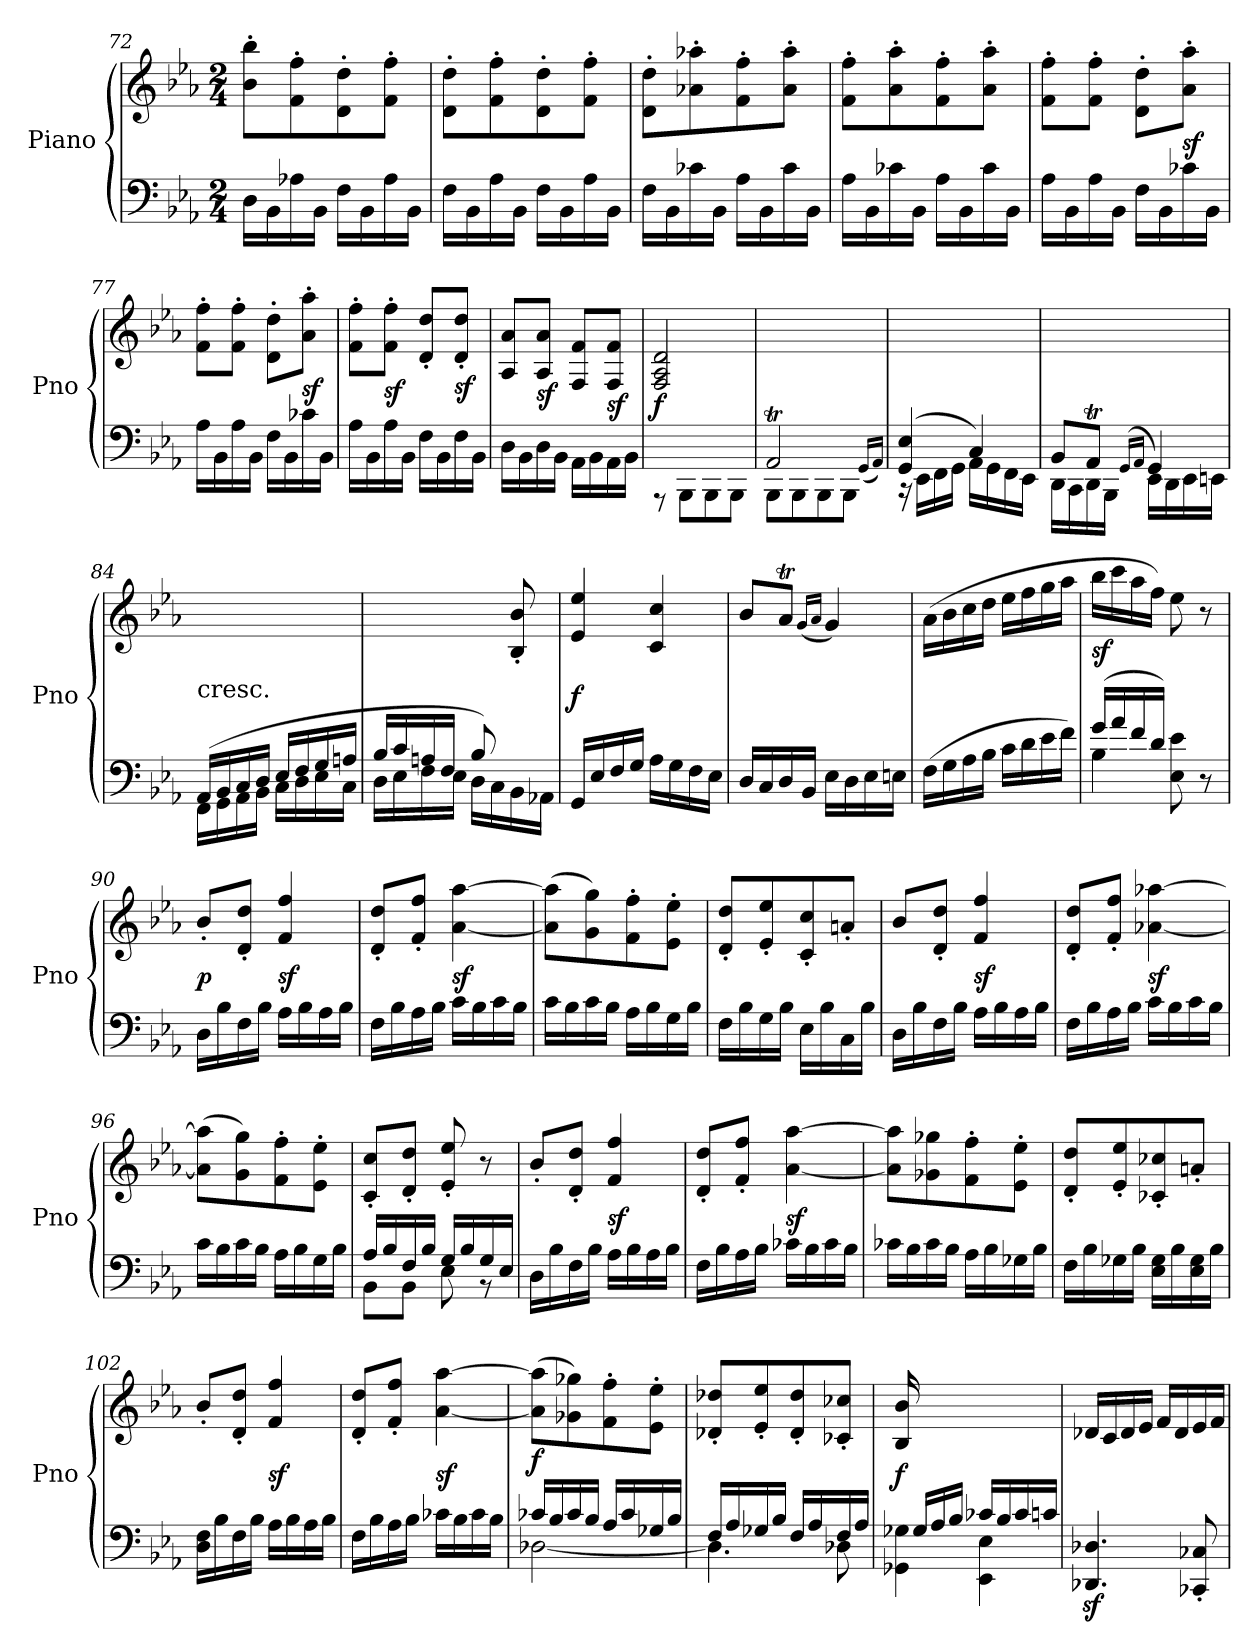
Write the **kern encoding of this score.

**kern	**kern	**dynam
*part1	*part1	*part1
*staff2	*staff1	*staff1/2
*I"Piano	*	*
*I'Pno	*	*
*clefF4	*clefG2	*
*k[b-e-a-]	*k[b-e-a-]	*
*E-:	*E-:	*
*M2/4	*M2/4	*
=72	=72	=72
16DLL	8b-' 8bb-'L	.
16BB-	.	.
16A-X	8f' 8ff'	.
16BB-JJ	.	.
16FLL	8d' 8dd'	.
16BB-	.	.
16A-	8f' 8ff'J	.
16BB-JJ	.	.
=73	=73	=73
16FLL	8d'\ 8dd'\L	.
16BB-	.	.
16A-	8f'\ 8ff'\	.
16BB-JJ	.	.
16FLL	8d'\ 8dd'\	.
16BB-	.	.
16A-	8f'\ 8ff'\J	.
16BB-JJ	.	.
=74	=74	=74
16FLL	8d' 8dd'L	.
16BB-	.	.
16c-X	8a-X' 8aa-X'	.
16BB-JJ	.	.
16A-LL	8f' 8ff'	.
16BB-	.	.
16c-	8a-' 8aa-'J	.
16BB-JJ	.	.
=75	=75	=75
16A-LL	8f' 8ff'L	.
16BB-	.	.
16c-X	8a-' 8aa-'	.
16BB-JJ	.	.
16A-LL	8f' 8ff'	.
16BB-	.	.
16c-	8a-' 8aa-'J	.
16BB-JJ	.	.
=76	=76	=76
16A-LL	8f' 8ff'L	.
16BB-	.	.
16A-	8f' 8ff'J	.
16BB-JJ	.	.
16FLL	8d' 8dd'L	.
16BB-	.	.
16c-X	8a-' 8aa-'J	sf
16BB-JJ	.	.
=77	=77	=77
16A-LL	8f' 8ff'L	.
16BB-	.	.
16A-	8f' 8ff'J	.
16BB-JJ	.	.
16FLL	8d' 8dd'L	.
16BB-	.	.
16c-X	8a-' 8aa-'J	sf
16BB-JJ	.	.
=78	=78	=78
16A-LL	8f' 8ff'L	.
16BB-	.	.
16A-	8f' 8ff'J	sf
16BB-JJ	.	.
16FLL	8d' 8dd'L	.
16BB-	.	.
16F	8d' 8dd'J	sf
16BB-JJ	.	.
=79	=79	=79
16D\LL	8A-/ 8a-/L	.
16BB-\	.	.
16D\	8A-/ 8a-/J	sf
16BB-\JJ	.	.
16AA-\LL	8F/ 8f/L	.
16BB-\	.	.
16AA-\	8F/ 8f/J	sf
16BB-\JJ	.	.
=80	=80	=80
8rAAA	2F/ 2A-/ 2d/	f
8BBB-\L	.	.
8BBB-\	.	.
8BBB-\J	.	.
=81	=81	=81
*^	*	*
2AA-T	8BBB-L	2ryy	.
.	8BBB-	.	.
.	8BBB-	.	.
.	8BBB-J	.	.
(<16qGGLL	.	.	.
16qAA-JJ)	.	.	.
=82	=82	=82	=82
(4GG 4E-	16r	2ryy	.
.	16EE-LL	.	.
.	16FF	.	.
.	16GGJJ	.	.
4C)	16AA-LL	.	.
.	16GG	.	.
.	16FF	.	.
.	16EE-JJ	.	.
=83	=83	=83	=83
8BB-L	16DDLL	2ryy	.
.	16CC	.	.
8AA-TJ	16DD	.	.
.	16BBB-JJ	.	.
(16qGGLL	.	.	.
16qAA-JJ	.	.	.
4GG)	16EE-LL	.	.
.	16DD	.	.
.	16EE-	.	.
.	16EEnJJ	.	.
=84	=84	=84	=84
!	!	!LO:TX:c:t=cresc.	!
(16AA-LL	16FFLL	2ryy	.
16BB-	16GG	.	.
16C	16AA-	.	.
16DJJ	16BB-JJ	.	.
16E-LL	16CLL	.	.
16F	16D	.	.
16G	16E-	.	.
16AnJJ	16CJJ	.	.
=85	=85	=85	=85
16B-LL	16DLL	4.ryy	.
16c	16E-	.	.
16An	16F	.	.
16FJJ	16E-JJ	.	.
8B-)	16DLL	.	.
.	16C	.	.
8ryy	16BB-	8B-' 8b-'	.
.	16AA-XJJ	.	.
*v	*v	*	*
=86	=86	=86
16GGLL	4e- 4ee-	f
16E-	.	.
16F	.	.
16GJJ	.	.
16A-LL	4c 4cc	.
16G	.	.
16F	.	.
16E-JJ	.	.
=87	=87	=87
16DLL	8b-L	.
16C	.	.
16D	8a-TJ	.
16BB-JJ	.	.
.	(16qgLL	.
.	16qa-JJ	.
16E-LL	4g)	.
16D	.	.
16E-	.	.
16EnJJ	.	.
=88	=88	=88
(16FLL	(16a-LL	.
16G	16b-	.
16A-	16cc	.
16B-JJ	16ddJJ	.
16cLL	16ee-LL	.
16d	16ff	.
16e-	16gg	.
16fJJ)	16aa-JJ	.
=89	=89	=89
*^	*	*
(16gLL	4B-	16bb-LL	sf
16a-	.	16ccc	.
16f	.	16aa-	.
16dJJ)	.	16ffJJ)	.
8ryy	8E- 8e-	8ee-	.
8ryy	8r	8r	.
*v	*v	*	*
=90	=90	=90
16DLL	8b-'L	p
16B-	.	.
16F	8d' 8dd'J	.
16B-JJ	.	.
16A-LL	4f/ 4ff/	sf
16B-	.	.
16A-	.	.
16B-JJ	.	.
=91	=91	=91
16FLL	8d' 8dd'L	.
16B-	.	.
16A-	8f' 8ff'J	.
16B-JJ	.	.
16cLL	[4a- [4aa-	sf
16B-	.	.
16c	.	.
16B-JJ	.	.
=92	=92	=92
16cLL	(8a-] 8aa-]L	.
16B-	.	.
16c	8g 8gg)	.
16B-JJ	.	.
16A-LL	8f' 8ff'	.
16B-	.	.
16G	8e-' 8ee-'J	.
16B-JJ	.	.
=93	=93	=93
16FLL	8d' 8dd'L	.
16B-	.	.
16G	8e-' 8ee-'	.
16B-JJ	.	.
16E-LL	8c' 8cc'	.
16B-	.	.
16C	8an'J	.
16B-JJ	.	.
=94	=94	=94
16DLL	8b-L	.
16B-	.	.
16F	8d' 8dd'J	.
16B-JJ	.	.
16A-LL	4f/ 4ff/	sf
16B-	.	.
16A-	.	.
16B-JJ	.	.
=95	=95	=95
16FLL	8d' 8dd'L	.
16B-	.	.
16A-	8f' 8ff'J	.
16B-JJ	.	.
16cLL	[4a-X [4aa-X	sf
16B-	.	.
16c	.	.
16B-JJ	.	.
=96	=96	=96
16cLL	(8a-] 8aa-]L	.
16B-	.	.
16c	8g 8gg)	.
16B-JJ	.	.
16A-LL	8f' 8ff'	.
16B-	.	.
16G	8e-' 8ee-'J	.
16B-JJ	.	.
=97	=97	=97
*^	*	*
16A-LL	8BB-L	8c' 8cc'L	.
16B-	.	.	.
16F	8BB-J	8d' 8dd'J	.
16B-JJ	.	.	.
16GLL	8E-	8e-' 8ee-'	.
16B-	.	.	.
16G	8rBB	8r	.
16E-JJ	.	.	.
*v	*v	*	*
=98	=98	=98
16DLL	8b-'L	.
16B-	.	.
16F	8d' 8dd'J	.
16B-JJ	.	.
16A-LL	4f/ 4ff/	sf
16B-	.	.
16A-	.	.
16B-JJ	.	.
=99	=99	=99
16FLL	8d' 8dd'L	.
16B-	.	.
16A-	8f' 8ff'J	.
16B-JJ	.	.
16c-XLL	[4a- [4aa-	sf
16B-	.	.
16c-	.	.
16B-JJ	.	.
=100	=100	=100
16c-XLL	8a-] 8aa-]L	.
16B-	.	.
16c-	8g-X 8gg-X	.
16B-JJ	.	.
16A-LL	8f' 8ff'	.
16B-	.	.
16G-X	8e-' 8ee-'J	.
16B-JJ	.	.
=101	=101	=101
16FLL	8d' 8dd'L	.
16B-	.	.
16G-X	8e-' 8ee-'	.
16B-JJ	.	.
16E- 16G-LL	8c-X' 8cc-X'	.
16B-	.	.
16E- 16G-	8an'J	.
16B-JJ	.	.
=102	=102	=102
16D 16FLL	8b-'L	.
16B-	.	.
16F	8d' 8dd'J	.
16B-JJ	.	.
16A-LL	4f/ 4ff/	sf
16B-	.	.
16A-	.	.
16B-JJ	.	.
=103	=103	=103
16FLL	8d' 8dd'L	.
16B-	.	.
16A-	8f' 8ff'J	.
16B-JJ	.	.
16c-XLL	[4a- [4aa-	sf
16B-	.	.
16c-	.	.
16B-JJ	.	.
=104	=104	=104
*^	*	*
16c-XLL	[2D-X	(8a-] 8aa-]L	f
16B-	.	.	.
16c-	.	8g-X 8gg-X)	.
16B-JJ	.	.	.
16A-LL	.	8f' 8ff'	.
16c-	.	.	.
16G-X	.	8e-' 8ee-'J	.
16B-JJ	.	.	.
=105	=105	=105	=105
16FLL	4.D-]	8d-X' 8dd-X'L	.
16A-	.	.	.
16G-X	.	8e-' 8ee-'	.
16B-JJ	.	.	.
16FLL	.	8d-' 8dd-'	.
16A-	.	.	.
16F	8D-X	8c-X' 8cc-X'J	.
16A-JJ	.	.	.
=106	=106	=106	=106
16ryy	4GG-X 4G-X	16B- 16b-	f
16G-LL	.	8.ryy	.
16A-	.	.	.
16B-JJ	.	.	.
16c-XLL	4EE- 4E-	4ryy	.
16B-	.	.	.
16c-	.	.	.
16cnJJ	.	.	.
*v	*v	*	*
=107	=107	=107
4.DD-Xz 4.D-Xz	16d-XLL	.
.	16c	.
.	16d-	.
.	16e-JJ	.
.	16fLL	.
.	16d-	.
8CC-X' 8C-X'	16e-	.
.	16fJJ	.
=	=	=
*-	*-	*-
